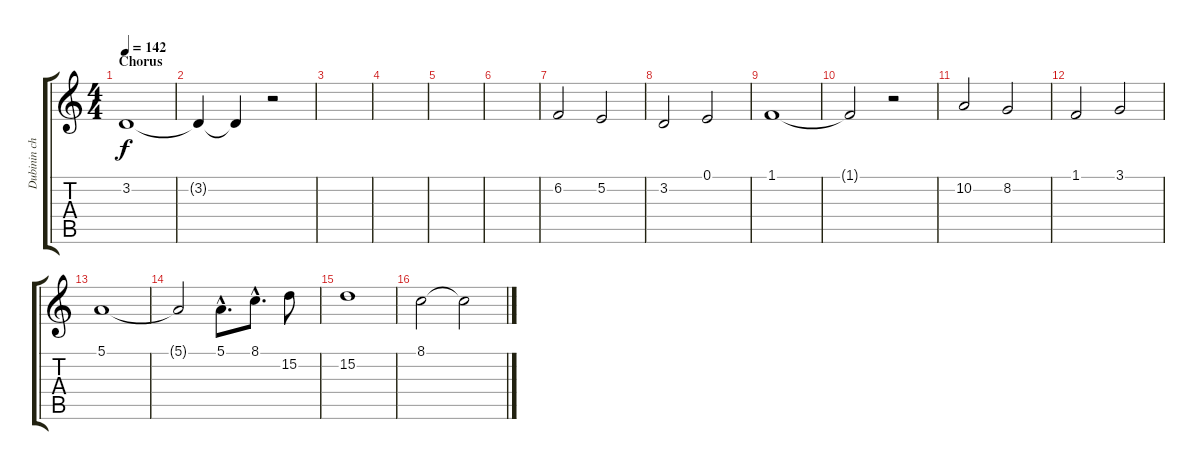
\track ("Dubinin chant" "Dubinin ch") {instrument baritonesax}
\staff {score tabs}
\tuning (E4 B3 G3 D3 A2 E2) {hide}
\ts (4 4)
\section ("" "Chorus")
\tempo 142
\clef g2
\ks c
3.2.1{dy f} |
3.2{t}.4 3.2{t}.4 r.2 |
|
|
|
|
6.2.2 5.2.2 |
3.2.2 0.1.2 |
1.1.1 |
1.1{t}.2 r.2 |
10.2.2 8.2.2 |
1.1.2 3.1.2 |
5.1.1 |
5.1{t}.2 5.1{hac}.8{d} 8.1{hac}.8{d} 15.2.8 |
15.2.1 |
8.1.2 8.1{t}.2
